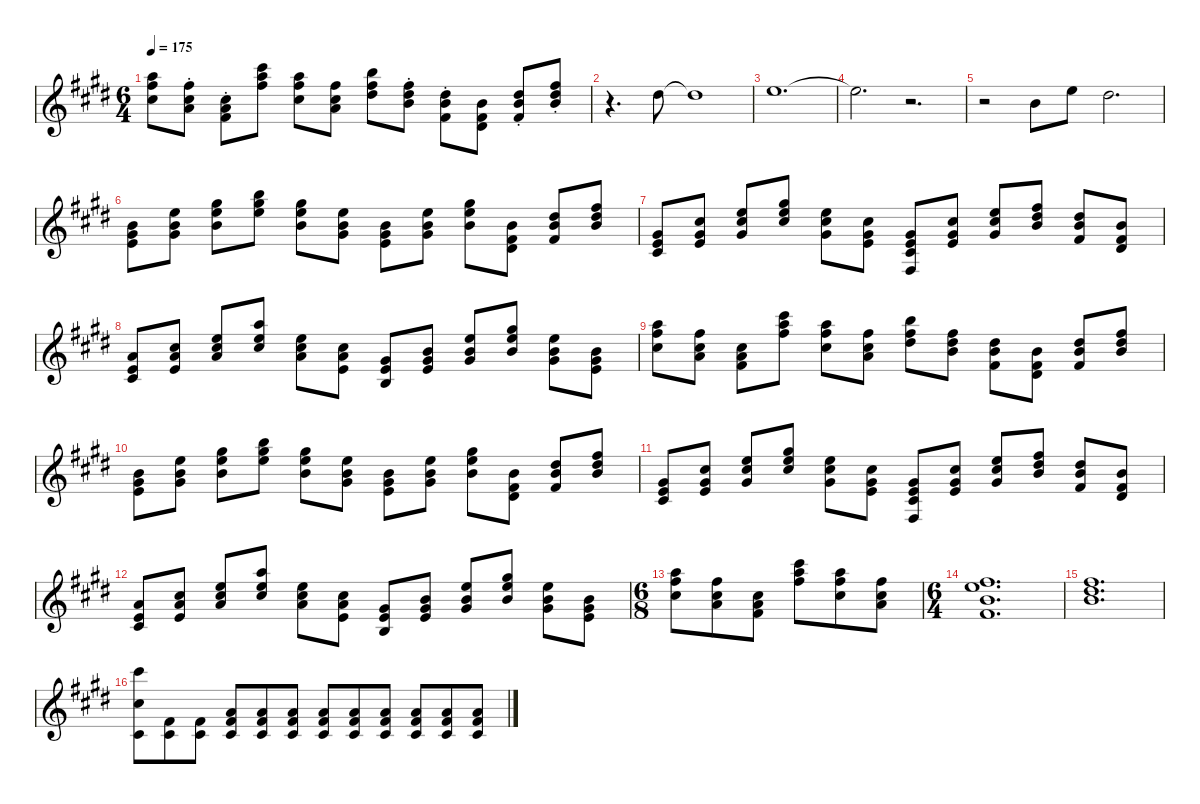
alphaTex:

\defaultSystemsLayout 4
\hideDynamics
\bracketExtendMode nobrackets
\singleTrackTrackNamePolicy hidden
\multiTrackTrackNamePolicy hidden
\firstSystemTrackNameMode fullname
\firstSystemTrackNameOrientation horizontal
\otherSystemsTrackNameOrientation horizontal
\track ("Strings" "vln.") {instrument stringensemble1}
\staff {score}
\tuning (E4 B3 G3 D3 A2 C2)
\ts (6 4)
\tempo 175
\clef g2
\ks e
(17.1{acc forcenatural} 19.2{acc #} 18.3{acc #}).8{dy mf beam Down} (14.1{st acc #} 14.2{st acc #} 14.3{st acc forcenatural}).8{beam Down} (14.2{st acc #} 14.3{st acc forcenatural} 16.4{st acc #}).8{beam Down} (21.1{acc #} 22.2{acc forcenatural} 23.3{acc #}).8{beam Down} (17.1{acc forcenatural} 19.2{acc #} 18.3{acc #}).8{beam Down} (14.1{acc #} 14.2{acc #} 14.3{acc forcenatural}).8{beam Down} (19.1{acc forcenatural} 19.2{acc #} 20.3{acc #}).8{beam Down} (14.1{st acc #} 16.2{st acc #} 16.3{st acc forcenatural}).8{beam Down} (16.2{st acc #} 16.3{st acc forcenatural} 16.4{st acc #}).8{beam Down} (16.3{acc forcenatural} 16.4{acc #} 18.5{acc #}).8{beam Up} (16.2{st acc #} 16.3{st acc forcenatural} 16.4{st acc #}).8{beam Up} (14.1{st acc #} 16.2{st acc #} 16.3{st acc forcenatural}).8{beam Up} |
r.4{d beam Down} 16.2{acc #}.8{beam Down} 16.2{t acc #}.1{dy f beam Down} |
17.2{acc forcenatural}.1{d dy mf beam Down} |
17.2{t acc forcenatural}.2{d dy f beam Down} r.2{d beam Down} |
r.2{beam Down} 7.1{acc forcenatural}.8{dy mf beam Down} 12.1{acc forcenatural}.8{beam Down} 11.1{acc #}.2{d beam Down} |
(7.1{acc forcenatural} 9.2{acc #} 9.3{acc forcenatural}).8{beam Down} (12.1{acc forcenatural} 12.2{acc forcenatural} 13.3{acc #}).8{beam Down} (16.1{acc #} 17.2{acc forcenatural} 16.3{acc forcenatural}).8{beam Down} (19.1{acc forcenatural} 21.2{acc #} 21.3{acc forcenatural}).8{beam Down} (16.1{acc #} 17.2{acc forcenatural} 16.3{acc forcenatural}).8{beam Down} (12.1{acc forcenatural} 12.2{acc forcenatural} 13.3{acc #}).8{beam Down} (7.1{acc forcenatural} 9.2{acc #} 9.3{acc forcenatural}).8{beam Down} (12.1{acc forcenatural} 12.2{acc forcenatural} 13.3{acc #}).8{beam Down} (16.1{acc #} 17.2{acc forcenatural} 16.3{acc forcenatural}).8{beam Down} (12.2{acc forcenatural} 11.3{acc #} 13.4{acc #}).8{beam Up} (11.1{acc #} 12.2{acc forcenatural} 11.3{acc #}).8{beam Up} (14.1{acc #} 16.2{acc #} 16.3{acc forcenatural}).8{beam Up} |
(0.1{acc forcenatural} 13.3{acc #} 11.4{acc #}).8{beam Up} (14.2{acc #} 13.3{acc #} 14.4{acc forcenatural}).8{beam Up} (12.1{acc forcenatural} 14.2{acc #} 13.3{acc #}).8{beam Up} (16.1{acc #} 17.2{acc forcenatural} 18.3{acc #}).8{beam Down} (17.2{acc forcenatural} 18.3{acc #} 18.4{acc #}).8{beam Down} (9.1{acc #} 9.2{acc #} 9.3{acc forcenatural}).8{beam Down} (4.1{acc #} 5.2{acc forcenatural} 6.3{acc #} 4.4{acc #}).8{beam Up} (9.1{acc #} 9.2{acc #} 9.3{acc forcenatural}).8{beam Up} (12.1{acc forcenatural} 14.2{acc #} 13.3{acc #}).8{beam Up} (14.1{acc #} 16.2{acc #} 16.3{acc forcenatural}).8{beam Up} (16.2{acc #} 16.3{acc forcenatural} 16.4{acc #}).8{beam Up} (12.2{acc forcenatural} 11.3{acc #} 13.4{acc #}).8{beam Up} |
(0.1{acc forcenatural} 10.2{acc forcenatural} 11.4{acc #}).8{beam Up} (9.1{acc #} 10.2{acc forcenatural} 9.3{acc forcenatural}).8{beam Up} (12.1{acc forcenatural} 14.2{acc #} 14.3{acc forcenatural}).8{beam Up} (17.1{acc forcenatural} 17.2{acc forcenatural} 18.3{acc #}).8{beam Down} (12.1{acc forcenatural} 14.2{acc #} 14.3{acc forcenatural}).8{beam Down} (14.2{acc #} 14.3{acc forcenatural} 14.4{acc forcenatural}).8{beam Down} (9.2{acc #} 9.3{acc forcenatural} 9.4{acc forcenatural}).8{beam Up} (7.1{acc forcenatural} 9.2{acc #} 9.3{acc forcenatural}).8{beam Up} (12.1{acc forcenatural} 12.2{acc forcenatural} 13.3{acc #}).8{beam Up} (16.1{acc #} 17.2{acc forcenatural} 16.3{acc forcenatural}).8{beam Down} (12.1{acc forcenatural} 12.2{acc forcenatural} 13.3{acc #}).8{beam Down} (0.1{acc forcenatural} 12.2{acc forcenatural} 13.3{acc #}).8{beam Down} |
(17.1{acc forcenatural} 19.2{acc #} 18.3{acc #}).8{beam Down} (14.1{acc #} 14.2{acc #} 14.3{acc forcenatural}).8{beam Down} (14.2{acc #} 14.3{acc forcenatural} 16.4{acc #}).8{beam Down} (21.1{acc #} 22.2{acc forcenatural} 23.3{acc #}).8{beam Down} (17.1{acc forcenatural} 19.2{acc #} 18.3{acc #}).8{beam Down} (14.1{acc #} 14.2{acc #} 14.3{acc forcenatural}).8{beam Down} (19.1{acc forcenatural} 19.2{acc #} 20.3{acc #}).8{beam Down} (14.1{acc #} 16.2{acc #} 16.3{acc forcenatural}).8{beam Down} (16.2{acc #} 16.3{acc forcenatural} 16.4{acc #}).8{beam Down} (16.3{acc forcenatural} 16.4{acc #} 18.5{acc #}).8{beam Up} (16.2{acc #} 16.3{acc forcenatural} 16.4{acc #}).8{beam Up} (14.1{acc #} 16.2{acc #} 16.3{acc forcenatural}).8{beam Up} |
(7.1{acc forcenatural} 9.2{acc #} 9.3{acc forcenatural}).8{beam Down} (12.1{acc forcenatural} 12.2{acc forcenatural} 13.3{acc #}).8{beam Down} (16.1{acc #} 17.2{acc forcenatural} 16.3{acc forcenatural}).8{beam Down} (19.1{acc forcenatural} 21.2{acc #} 21.3{acc forcenatural}).8{beam Down} (16.1{acc #} 17.2{acc forcenatural} 16.3{acc forcenatural}).8{beam Down} (12.1{acc forcenatural} 12.2{acc forcenatural} 13.3{acc #}).8{beam Down} (7.1{acc forcenatural} 9.2{acc #} 9.3{acc forcenatural}).8{beam Down} (12.1{acc forcenatural} 12.2{acc forcenatural} 13.3{acc #}).8{beam Down} (16.1{acc #} 17.2{acc forcenatural} 16.3{acc forcenatural}).8{beam Down} (12.2{acc forcenatural} 11.3{acc #} 13.4{acc #}).8{beam Up} (11.1{acc #} 12.2{acc forcenatural} 11.3{acc #}).8{beam Up} (14.1{acc #} 16.2{acc #} 16.3{acc forcenatural}).8{beam Up} |
(0.1{acc forcenatural} 13.3{acc #} 11.4{acc #}).8{beam Up} (14.2{acc #} 13.3{acc #} 14.4{acc forcenatural}).8{beam Up} (12.1{acc forcenatural} 14.2{acc #} 13.3{acc #}).8{beam Up} (16.1{acc #} 17.2{acc forcenatural} 18.3{acc #}).8{beam Down} (17.2{acc forcenatural} 18.3{acc #} 18.4{acc #}).8{beam Down} (9.1{acc #} 9.2{acc #} 9.3{acc forcenatural}).8{beam Down} (4.1{acc #} 5.2{acc forcenatural} 6.3{acc #} 4.4{acc #}).8{beam Up} (9.1{acc #} 9.2{acc #} 9.3{acc forcenatural}).8{beam Up} (12.1{acc forcenatural} 14.2{acc #} 13.3{acc #}).8{beam Up} (14.1{acc #} 16.2{acc #} 16.3{acc forcenatural}).8{beam Up} (16.2{acc #} 16.3{acc forcenatural} 16.4{acc #}).8{beam Up} (12.2{acc forcenatural} 11.3{acc #} 13.4{acc #}).8{beam Up} |
(0.1{acc forcenatural} 10.2{acc forcenatural} 11.4{acc #}).8{beam Up} (9.1{acc #} 10.2{acc forcenatural} 9.3{acc forcenatural}).8{beam Up} (12.1{acc forcenatural} 14.2{acc #} 14.3{acc forcenatural}).8{beam Up} (17.1{acc forcenatural} 17.2{acc forcenatural} 18.3{acc #}).8{beam Down} (12.1{acc forcenatural} 14.2{acc #} 14.3{acc forcenatural}).8{beam Down} (14.2{acc #} 14.3{acc forcenatural} 14.4{acc forcenatural}).8{beam Down} (9.2{acc #} 9.3{acc forcenatural} 9.4{acc forcenatural}).8{beam Up} (7.1{acc forcenatural} 9.2{acc #} 9.3{acc forcenatural}).8{beam Up} (12.1{acc forcenatural} 12.2{acc forcenatural} 13.3{acc #}).8{beam Up} (16.1{acc #} 17.2{acc forcenatural} 16.3{acc forcenatural}).8{beam Down} (12.1{acc forcenatural} 12.2{acc forcenatural} 13.3{acc #}).8{beam Down} (0.1{acc forcenatural} 12.2{acc forcenatural} 13.3{acc #}).8{beam Down} |
\ts (6 8)
\beaming (8 3 3 3 3)
(17.1{acc forcenatural} 19.2{acc #} 18.3{acc #}).8{beam Down} (14.1{acc #} 14.2{acc #} 14.3{acc forcenatural}).8{beam Down} (14.2{acc #} 14.3{acc forcenatural} 16.4{acc #}).8{beam Down} (21.1{acc #} 22.2{acc forcenatural} 23.3{acc #}).8{beam Down} (17.1{acc forcenatural} 19.2{acc #} 18.3{acc #}).8{beam Down} (14.1{acc #} 14.2{acc #} 14.3{acc forcenatural}).8{beam Down} |
\ts (6 4)
\beaming (8 3 3 3 3)
(14.1{acc #} 17.2{acc forcenatural} 16.3{acc forcenatural} 16.4{acc #}).1{d dy f beam Down} |
(14.1{acc #} 16.2{acc #} 16.3{acc forcenatural}).1{d dy mf beam Down} |
(21.1{acc #} 18.3{acc #} 16.5{acc #}).8{beam Down} (16.4{acc #} 16.5{acc #}).8{beam Down} (16.4{acc #} 16.5{acc #}).8{beam Down} (5.1{acc forcenatural} 7.2{acc #} 6.3{acc #}).8{beam Up} (5.1{acc forcenatural} 7.2{acc #} 6.3{acc #}).8{beam Up} (5.1{acc forcenatural} 7.2{acc #} 6.3{acc #}).8{beam Up} (10.2{acc forcenatural} 11.3{acc #} 11.4{acc #}).8{beam Up} (10.2{acc forcenatural} 11.3{acc #} 11.4{acc #}).8{beam Up} (10.2{acc forcenatural} 11.3{acc #} 11.4{acc #}).8{beam Up} (5.1{acc forcenatural} 7.2{acc #} 6.3{acc #}).8{beam Up} (5.1{acc forcenatural} 7.2{acc #} 6.3{acc #}).8{beam Up} (5.1{acc forcenatural} 7.2{acc #} 6.3{acc #}).8{beam Up}
